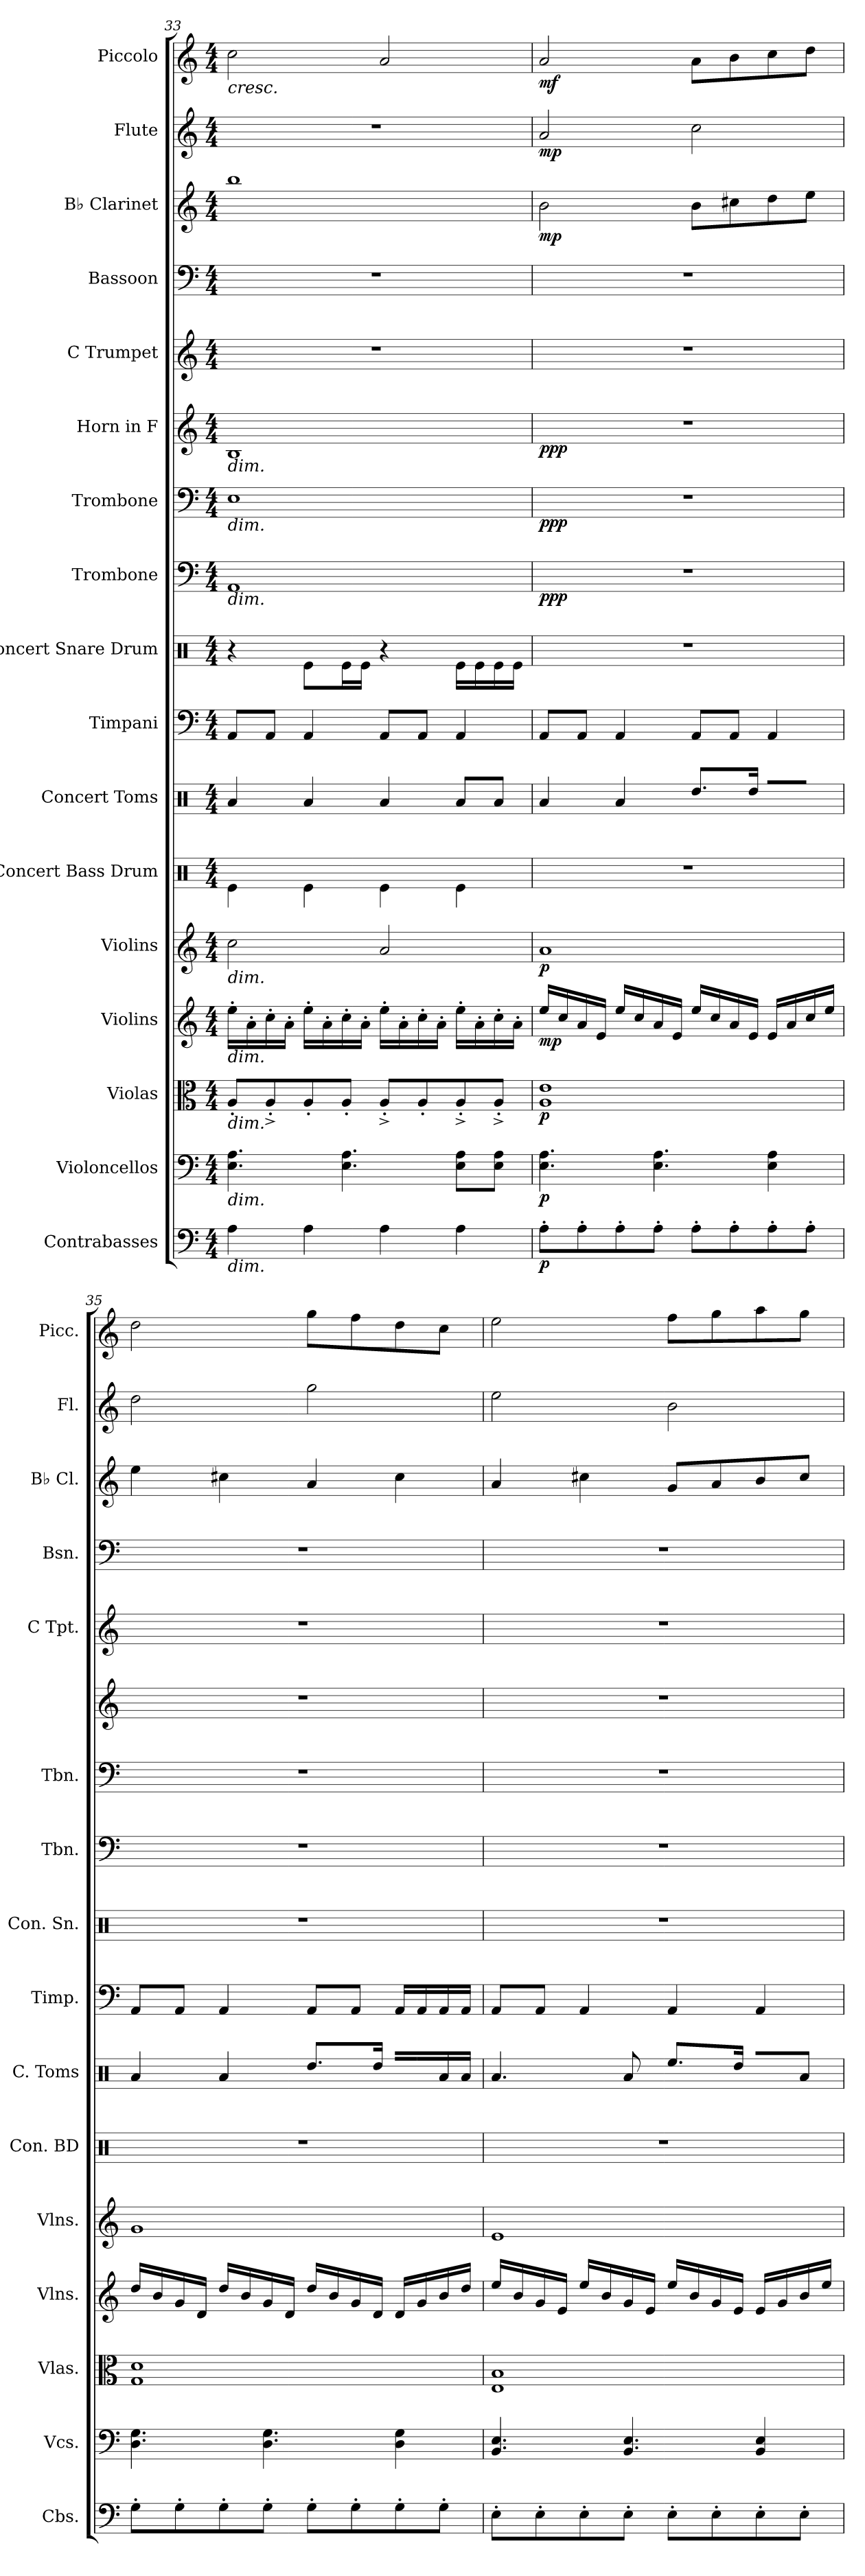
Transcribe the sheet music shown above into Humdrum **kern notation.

**kern	**dynam	**kern	**dynam	**kern	**dynam	**kern	**dynam	**kern	**dynam	**kern	**kern	**kern	**kern	**kern	**dynam	**kern	**dynam	**kern	**dynam	**kern	**kern	**kern	**dynam	**kern	**dynam	**kern	**dynam
*part17	*part17	*part16	*part16	*part15	*part15	*part14	*part14	*part13	*part13	*part12	*part11	*part10	*part9	*part8	*part8	*part7	*part7	*part6	*part6	*part5	*part4	*part3	*part3	*part2	*part2	*part1	*part1
*staff17	*staff17	*staff16	*staff16	*staff15	*staff15	*staff14	*staff14	*staff13	*staff13	*staff12	*staff11	*staff10	*staff9	*staff8	*staff8	*staff7	*staff7	*staff6	*staff6	*staff5	*staff4	*staff3	*staff3	*staff2	*staff2	*staff1	*staff1
*I"Contrabasses	*	*I"Violoncellos	*	*I"Violas	*	*I"Violins	*	*I"Violins	*	*I"Concert Bass Drum	*I"Concert Toms	*I"Timpani	*I"Concert Snare Drum	*I"Trombone	*	*I"Trombone	*	*I"Horn in F	*	*I"C Trumpet	*I"Bassoon	*I"B♭ Clarinet	*	*I"Flute	*	*I"Piccolo	*
*I'Cbs.	*	*I'Vcs.	*	*I'Vlas.	*	*I'Vlns.	*	*I'Vlns.	*	*I'Con. BD	*I'C. Toms	*I'Timp.	*I'Con. Sn.	*I'Tbn.	*	*I'Tbn.	*	*	*	*I'C Tpt.	*I'Bsn.	*I'B♭ Cl.	*	*I'Fl.	*	*I'Picc.	*
*clefF4	*	*clefF4	*	*clefC3	*	*clefG2	*	*clefG2	*	*clefX	*clefX	*clefF4	*clefX	*clefF4	*	*clefF4	*	*clefG2	*	*clefG2	*clefF4	*clefG2	*	*clefG2	*	*clefG2	*
*ITrd7c12	*	*	*	*	*	*	*	*	*	*	*	*	*	*	*	*	*	*ITrd4c7	*	*	*	*ITrd1c2	*	*	*	*ITrd-7c-12	*
*k[]	*	*k[]	*	*k[]	*	*k[]	*	*k[]	*	*k[]	*k[]	*k[]	*k[]	*k[]	*	*k[]	*	*k[b-]	*	*k[]	*k[]	*k[b-e-]	*	*k[]	*	*k[]	*
*M4/4	*	*M4/4	*	*M4/4	*	*M4/4	*	*M4/4	*	*M4/4	*M4/4	*M4/4	*M4/4	*M4/4	*	*M4/4	*	*M4/4	*	*M4/4	*M4/4	*M4/4	*	*M4/4	*	*M4/4	*
=33	=33	=33	=33	=33	=33	=33	=33	=33	=33	=33	=33	=33	=33	=33	=33	=33	=33	=33	=33	=33	=33	=33	=33	=33	=33	=33	=33
!	!	!	!	!	!	!	!	!	!	!	!	!	!	!	!	!	!	!	!	!	!	!	!	!	!	!LO:TX:b:i:t=cresc.	!
!	!	!	!	!	!	!	!	!	!	!	!	!	!	!	!	!	!	!LO:TX:b:i:t=dim.	!	!	!	!	!	!	!	!	!
!	!	!	!	!	!	!	!	!	!	!	!	!	!	!	!	!LO:TX:b:i:t=dim.	!	!	!	!	!	!	!	!	!	!	!
!	!	!	!	!	!	!	!	!	!	!	!	!	!	!LO:TX:b:i:t=dim.	!	!	!	!	!	!	!	!	!	!	!	!	!
!	!	!	!	!	!	!	!	!LO:TX:b:i:t=dim.	!	!	!	!	!	!	!	!	!	!	!	!	!	!	!	!	!	!	!
!	!	!	!	!	!	!LO:TX:b:i:t=dim.	!	!	!	!	!	!	!	!	!	!	!	!	!	!	!	!	!	!	!	!	!
!	!	!	!	!LO:TX:b:i:t=dim.	!	!	!	!	!	!	!	!	!	!	!	!	!	!	!	!	!	!	!	!	!	!	!
!	!	!LO:TX:b:i:t=dim.	!	!	!	!	!	!	!	!	!	!	!	!	!	!	!	!	!	!	!	!	!	!	!	!	!
!LO:TX:b:i:t=dim.	!	!	!	!	!	!	!	!	!	!	!	!	!	!	!	!	!	!	!	!	!	!	!	!	!	!	!
4AA\	.	4.E\ 4.A\	.	8A'/L	.	16ee'\LL	.	2cc\	.	4Re\	4Ra/	8AA/L	4r	1AA	.	1E	.	1E	.	1r	1r	1aa	.	1r	.	2ccc\	.
.	.	.	.	.	.	16a'\	.	.	.	.	.	.	.	.	.	.	.	.	.	.	.	.	.	.	.	.	.
.	.	.	.	8A'^/	.	16cc'\	.	.	.	.	.	8AA/J	.	.	.	.	.	.	.	.	.	.	.	.	.	.	.
.	.	.	.	.	.	16a'\JJ	.	.	.	.	.	.	.	.	.	.	.	.	.	.	.	.	.	.	.	.	.
4AA\	.	.	.	8A'/	.	16ee'\LL	.	.	.	4Re\	4Ra/	4AA/	8Re\L	.	.	.	.	.	.	.	.	.	.	.	.	.	.
.	.	.	.	.	.	16a'\	.	.	.	.	.	.	.	.	.	.	.	.	.	.	.	.	.	.	.	.	.
.	.	4.E\ 4.A\	.	8A'/J	.	16cc'\	.	.	.	.	.	.	16Re\L	.	.	.	.	.	.	.	.	.	.	.	.	.	.
.	.	.	.	.	.	16a'\JJ	.	.	.	.	.	.	16Re\JJ	.	.	.	.	.	.	.	.	.	.	.	.	.	.
4AA\	.	.	.	8A'^/L	.	16ee'\LL	.	2a/	.	4Re\	4Ra/	8AA/L	4r	.	.	.	.	.	.	.	.	.	.	.	.	2aa/	.
.	.	.	.	.	.	16a'\	.	.	.	.	.	.	.	.	.	.	.	.	.	.	.	.	.	.	.	.	.
.	.	.	.	8A'/	.	16cc'\	.	.	.	.	.	8AA/J	.	.	.	.	.	.	.	.	.	.	.	.	.	.	.
.	.	.	.	.	.	16a'\JJ	.	.	.	.	.	.	.	.	.	.	.	.	.	.	.	.	.	.	.	.	.
4AA\	.	8E\ 8A\L	.	8A'^/	.	16ee'\LL	.	.	.	4Re\	8Ra/L	4AA/	16Re\LL	.	.	.	.	.	.	.	.	.	.	.	.	.	.
.	.	.	.	.	.	16a'\	.	.	.	.	.	.	16Re\	.	.	.	.	.	.	.	.	.	.	.	.	.	.
.	.	8E\ 8A\J	.	8A'^/J	.	16cc'\	.	.	.	.	8Ra/J	.	16Re\	.	.	.	.	.	.	.	.	.	.	.	.	.	.
.	.	.	.	.	.	16a'\JJ	.	.	.	.	.	.	16Re\JJ	.	.	.	.	.	.	.	.	.	.	.	.	.	.
=34	=34	=34	=34	=34	=34	=34	=34	=34	=34	=34	=34	=34	=34	=34	=34	=34	=34	=34	=34	=34	=34	=34	=34	=34	=34	=34	=34
!	!LO:DY:b	!	!LO:DY:b	!	!LO:DY:b	!	!LO:DY:b	!	!LO:DY:b	!	!	!	!	!	!LO:DY:b	!	!LO:DY:b	!	!LO:DY:b	!	!	!	!LO:DY:b	!	!LO:DY:b	!	!LO:DY:b
8AA'\L	p	4.E\ 4.A\	p	1A 1e	p	16ee/LL	mp	1a	p	1r	4Ra/	8AA/L	1r	1r	ppp	1r	ppp	1r	ppp	1r	1r	2a\	mp	2a/	mp	2aa/	mf
.	.	.	.	.	.	16cc/	.	.	.	.	.	.	.	.	.	.	.	.	.	.	.	.	.	.	.	.	.
8AA'\	.	.	.	.	.	16a/	.	.	.	.	.	8AA/J	.	.	.	.	.	.	.	.	.	.	.	.	.	.	.
.	.	.	.	.	.	16e/JJ	.	.	.	.	.	.	.	.	.	.	.	.	.	.	.	.	.	.	.	.	.
8AA'\	.	.	.	.	.	16ee/LL	.	.	.	.	4Ra/	4AA/	.	.	.	.	.	.	.	.	.	.	.	.	.	.	.
.	.	.	.	.	.	16cc/	.	.	.	.	.	.	.	.	.	.	.	.	.	.	.	.	.	.	.	.	.
8AA'\J	.	4.E\ 4.A\	.	.	.	16a/	.	.	.	.	.	.	.	.	.	.	.	.	.	.	.	.	.	.	.	.	.
.	.	.	.	.	.	16e/JJ	.	.	.	.	.	.	.	.	.	.	.	.	.	.	.	.	.	.	.	.	.
8AA'\L	.	.	.	.	.	16ee/LL	.	.	.	.	8.Rdd/L	8AA/L	.	.	.	.	.	.	.	.	.	8a\L	.	2cc\	.	8aa\L	.
.	.	.	.	.	.	16cc/	.	.	.	.	.	.	.	.	.	.	.	.	.	.	.	.	.	.	.	.	.
8AA'\	.	.	.	.	.	16a/	.	.	.	.	.	8AA/J	.	.	.	.	.	.	.	.	.	8bn\	.	.	.	8bb\	.
.	.	.	.	.	.	16e/JJ	.	.	.	.	16Rdd/Jk	.	.	.	.	.	.	.	.	.	.	.	.	.	.	.	.
8AA'\	.	4E\ 4A\	.	.	.	16e/LL	.	.	.	.	8R/L	4AA/	.	.	.	.	.	.	.	.	.	8cc\	.	.	.	8ccc\	.
.	.	.	.	.	.	16a/	.	.	.	.	.	.	.	.	.	.	.	.	.	.	.	.	.	.	.	.	.
8AA'\J	.	.	.	.	.	16cc/	.	.	.	.	8R/J	.	.	.	.	.	.	.	.	.	.	8dd\J	.	.	.	8ddd\J	.
.	.	.	.	.	.	16ee/JJ	.	.	.	.	.	.	.	.	.	.	.	.	.	.	.	.	.	.	.	.	.
!!LO:PB:g=z
=35	=35	=35	=35	=35	=35	=35	=35	=35	=35	=35	=35	=35	=35	=35	=35	=35	=35	=35	=35	=35	=35	=35	=35	=35	=35	=35	=35
8GG'\L	.	4.D\ 4.G\	.	1G 1d	.	16dd/LL	.	1g	.	1r	4Ra/	8AA/L	1r	1r	.	1r	.	1r	.	1r	1r	4dd\	.	2dd\	.	2ddd\	.
.	.	.	.	.	.	16b/	.	.	.	.	.	.	.	.	.	.	.	.	.	.	.	.	.	.	.	.	.
8GG'\	.	.	.	.	.	16g/	.	.	.	.	.	8AA/J	.	.	.	.	.	.	.	.	.	.	.	.	.	.	.
.	.	.	.	.	.	16d/JJ	.	.	.	.	.	.	.	.	.	.	.	.	.	.	.	.	.	.	.	.	.
8GG'\	.	.	.	.	.	16dd/LL	.	.	.	.	4Ra/	4AA/	.	.	.	.	.	.	.	.	.	4bn\	.	.	.	.	.
.	.	.	.	.	.	16b/	.	.	.	.	.	.	.	.	.	.	.	.	.	.	.	.	.	.	.	.	.
8GG'\J	.	4.D\ 4.G\	.	.	.	16g/	.	.	.	.	.	.	.	.	.	.	.	.	.	.	.	.	.	.	.	.	.
.	.	.	.	.	.	16d/JJ	.	.	.	.	.	.	.	.	.	.	.	.	.	.	.	.	.	.	.	.	.
8GG'\L	.	.	.	.	.	16dd/LL	.	.	.	.	8.Rdd/L	8AA/L	.	.	.	.	.	.	.	.	.	4g/	.	2gg\	.	8ggg\L	.
.	.	.	.	.	.	16b/	.	.	.	.	.	.	.	.	.	.	.	.	.	.	.	.	.	.	.	.	.
8GG'\	.	.	.	.	.	16g/	.	.	.	.	.	8AA/J	.	.	.	.	.	.	.	.	.	.	.	.	.	8fff\	.
.	.	.	.	.	.	16d/JJ	.	.	.	.	16Rdd/Jk	.	.	.	.	.	.	.	.	.	.	.	.	.	.	.	.
8GG'\	.	4D\ 4G\	.	.	.	16d/LL	.	.	.	.	16R/LL	16AA/LL	.	.	.	.	.	.	.	.	.	4b\	.	.	.	8ddd\	.
.	.	.	.	.	.	16g/	.	.	.	.	16R/	16AA/	.	.	.	.	.	.	.	.	.	.	.	.	.	.	.
8GG'\J	.	.	.	.	.	16b/	.	.	.	.	16Ra/	16AA/	.	.	.	.	.	.	.	.	.	.	.	.	.	8ccc\J	.
.	.	.	.	.	.	16dd/JJ	.	.	.	.	16Ra/JJ	16AA/JJ	.	.	.	.	.	.	.	.	.	.	.	.	.	.	.
=36	=36	=36	=36	=36	=36	=36	=36	=36	=36	=36	=36	=36	=36	=36	=36	=36	=36	=36	=36	=36	=36	=36	=36	=36	=36	=36	=36
8EE'\L	.	4.BB/ 4.E/	.	1E 1B	.	16ee/LL	.	1e	.	1r	4.Ra/	8AA/L	1r	1r	.	1r	.	1r	.	1r	1r	4g/	.	2ee\	.	2eee\	.
.	.	.	.	.	.	16b/	.	.	.	.	.	.	.	.	.	.	.	.	.	.	.	.	.	.	.	.	.
8EE'\	.	.	.	.	.	16g/	.	.	.	.	.	8AA/J	.	.	.	.	.	.	.	.	.	.	.	.	.	.	.
.	.	.	.	.	.	16e/JJ	.	.	.	.	.	.	.	.	.	.	.	.	.	.	.	.	.	.	.	.	.
8EE'\	.	.	.	.	.	16ee/LL	.	.	.	.	.	4AA/	.	.	.	.	.	.	.	.	.	4bn\	.	.	.	.	.
.	.	.	.	.	.	16b/	.	.	.	.	.	.	.	.	.	.	.	.	.	.	.	.	.	.	.	.	.
8EE'\J	.	4.BB/ 4.E/	.	.	.	16g/	.	.	.	.	8Ra/	.	.	.	.	.	.	.	.	.	.	.	.	.	.	.	.
.	.	.	.	.	.	16e/JJ	.	.	.	.	.	.	.	.	.	.	.	.	.	.	.	.	.	.	.	.	.
8EE'\L	.	.	.	.	.	16ee/LL	.	.	.	.	8.Ree/L	4AA/	.	.	.	.	.	.	.	.	.	8f/L	.	2b\	.	8fff\L	.
.	.	.	.	.	.	16b/	.	.	.	.	.	.	.	.	.	.	.	.	.	.	.	.	.	.	.	.	.
8EE'\	.	.	.	.	.	16g/	.	.	.	.	.	.	.	.	.	.	.	.	.	.	.	8g/	.	.	.	8ggg\	.
.	.	.	.	.	.	16e/JJ	.	.	.	.	16Rdd/Jk	.	.	.	.	.	.	.	.	.	.	.	.	.	.	.	.
8EE'\	.	4BB/ 4E/	.	.	.	16e/LL	.	.	.	.	8R/L	4AA/	.	.	.	.	.	.	.	.	.	8a/	.	.	.	8aaa\	.
.	.	.	.	.	.	16g/	.	.	.	.	.	.	.	.	.	.	.	.	.	.	.	.	.	.	.	.	.
8EE'\J	.	.	.	.	.	16b/	.	.	.	.	8Ra/J	.	.	.	.	.	.	.	.	.	.	8b/J	.	.	.	8ggg\J	.
.	.	.	.	.	.	16ee/JJ	.	.	.	.	.	.	.	.	.	.	.	.	.	.	.	.	.	.	.	.	.
=	=	=	=	=	=	=	=	=	=	=	=	=	=	=	=	=	=	=	=	=	=	=	=	=	=	=	=
*-	*-	*-	*-	*-	*-	*-	*-	*-	*-	*-	*-	*-	*-	*-	*-	*-	*-	*-	*-	*-	*-	*-	*-	*-	*-	*-	*-
